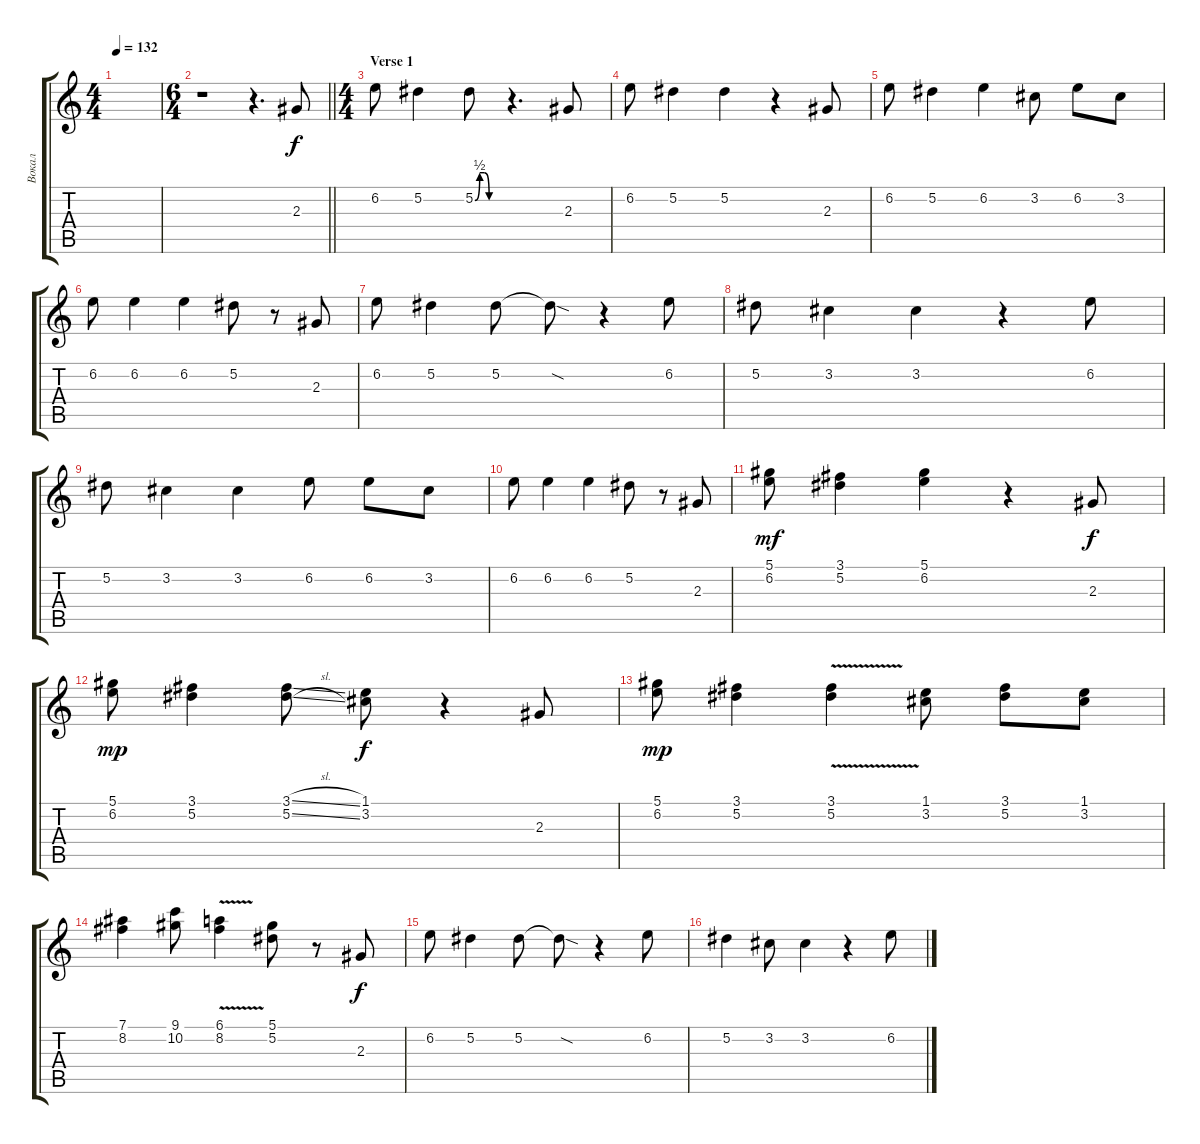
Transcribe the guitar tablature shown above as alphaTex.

\track ("Вокал" "Вокал") {instrument acousticguitarsteel}
\staff {score tabs}
\tuning (Eb4 Bb3 Gb3 Db3 Ab2 Eb2) {hide}
\ts (4 4)
\tempo 132
\clef g2
\ks c
|
\ts (6 4)
\barLineRight lightlight
r.1 r.4{d} 2.3.8 |
\ts (4 4)
\section ("" "Verse 1")
6.2.8 5.2.4 5.2{be (custom 0 0 10 2 20 2 30 0 60 0)}.8 r.4{d} 2.3.8 |
6.2.8 5.2.4 5.2.4 r.4 2.3.8 |
6.2.8 5.2.4 6.2.4 3.2.8 6.2.8 3.2.8 |
6.2.8 6.2.4 6.2.4 5.2.8 r.8 2.3.8 |
6.2.8 5.2.4 5.2.8 5.2{sod t}.8 r.4 6.2.8 |
5.2.8 3.2.4 3.2.4 r.4 6.2.8 |
5.2.8 3.2.4 3.2.4 6.2.8 6.2.8 3.2.8 |
6.2.8 6.2.4 6.2.4 5.2.8 r.8 2.3.8 |
(5.1 6.2).8{dy mf} (3.1 5.2).4 (5.1 6.2).4 r.4 2.3.8{dy f} |
(5.1 6.2).8{dy mp} (3.1 5.2).4 (3.1{sl} 5.2{sl}).8 (1.1 3.2).8{dy f} r.4 2.3.8 |
(5.1 6.2).8{dy mp} (3.1 5.2).4 (3.1{v} 5.2{v}).4 (1.1 3.2).8 (3.1 5.2).8 (1.1 3.2).8 |
(7.1 8.2).4 (9.1 10.2).8 (6.1{v} 8.2).4 (5.1 5.2).8 r.8 2.3.8{dy f} |
6.2.8 5.2.4 5.2.8 5.2{sod t}.8 r.4 6.2.8 |
5.2.4 3.2.8 3.2.4 r.4 6.2.8
